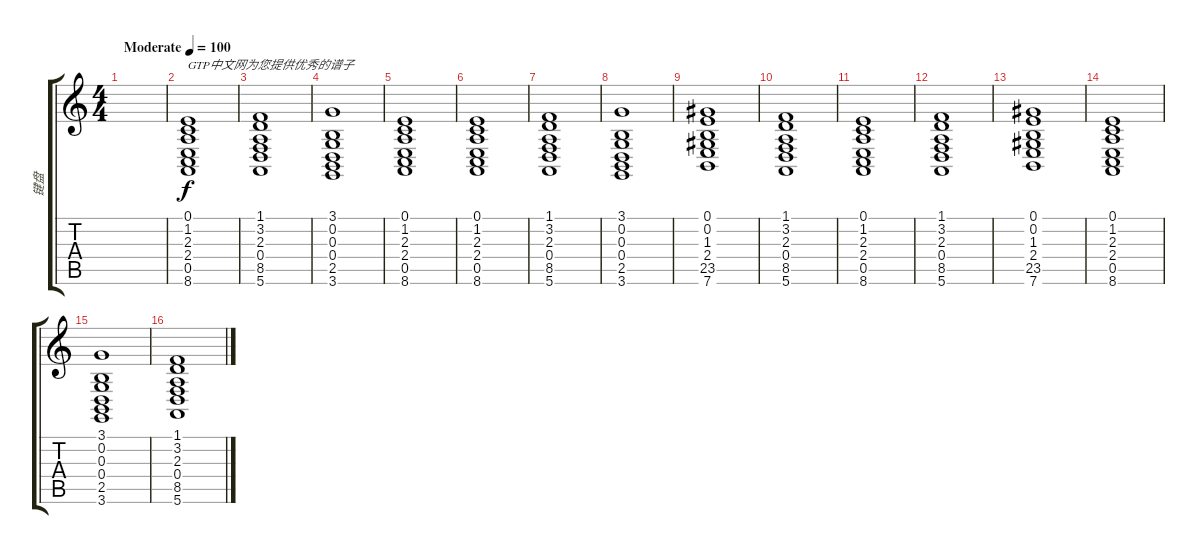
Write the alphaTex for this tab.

\track ("键盘" "键盘") {instrument stringensemble1}
\staff {score tabs}
\tuning (E4 B3 G3 D3 A2 E2) {hide}
\ts (4 4)
\tempo (100 "Moderate")
\clef g2
\ks c
|
(0.1 1.2 2.3 2.4 0.5 8.6).1{txt "GTP中文网为您提供优秀的谱子"} |
(1.1 3.2 2.3 0.4 8.5 5.6).1 |
(3.1 0.2 0.3 0.4 2.5 3.6).1 |
(0.1 1.2 2.3 2.4 0.5 8.6).1 |
(0.1 1.2 2.3 2.4 0.5 8.6).1 |
(1.1 3.2 2.3 0.4 8.5 5.6).1 |
(3.1 0.2 0.3 0.4 2.5 3.6).1 |
(0.1 0.2 1.3 2.4 23.5 7.6).1 |
(1.1 3.2 2.3 0.4 8.5 5.6).1 |
(0.1 1.2 2.3 2.4 0.5 8.6).1 |
(1.1 3.2 2.3 0.4 8.5 5.6).1 |
(0.1 0.2 1.3 2.4 23.5 7.6).1 |
(0.1 1.2 2.3 2.4 0.5 8.6).1 |
(3.1 0.2 0.3 0.4 2.5 3.6).1 |
(1.1 3.2 2.3 0.4 8.5 5.6).1
